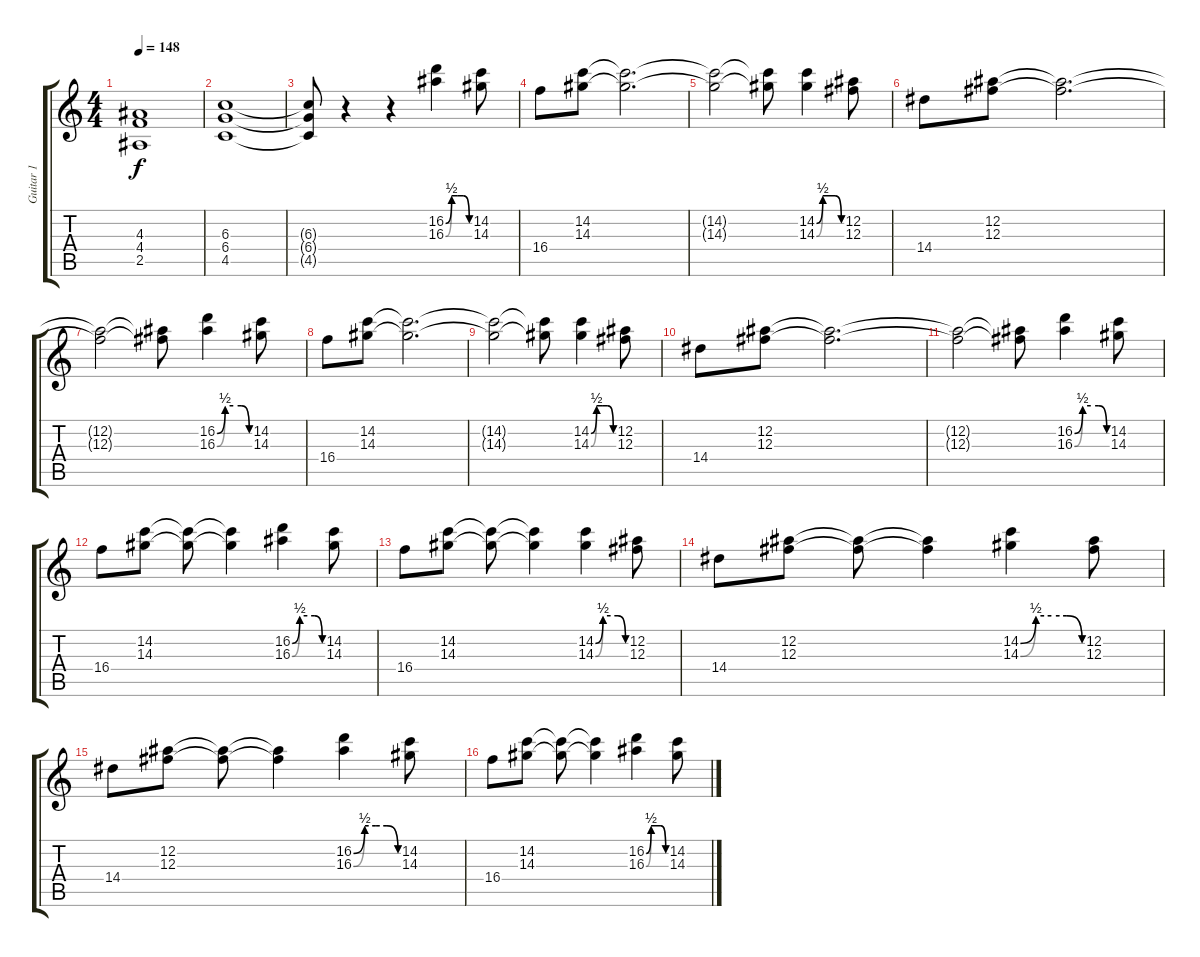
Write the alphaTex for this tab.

\track ("Guitar 1" "Guitar 1") {instrument distortionguitar}
\staff {score tabs}
\tuning (Eb4 Bb3 Gb3 Db3 Ab2 Eb2) {hide}
\ts (4 4)
\tempo 148
\clef g2
\ks c
(4.3 4.4 2.5).1{dy f} |
(6.3 6.4 4.5).1 |
(6.3{t} 6.4{t} 4.5{t}).8 r.4 r.4 (16.2{be (custom 0 0 15 2 30 2 45 2 60 0)} 16.3{be (custom 0 0 15 2 30 2 45 2 60 0)}).4 (14.2 14.3).8 |
16.4.8 (14.2 14.3).8 (14.2{t} 14.3{t}).2{d} |
(14.2{t} 14.3{t}).2 (14.2{t} 14.3{t}).8 (14.2{be (custom 0 0 15 2 30 2 45 2 60 0)} 14.3{be (custom 0 0 15 2 30 2 45 2 60 0)}).4 (12.2 12.3).8 |
14.4.8 (12.2 12.3).8 (12.2{t} 12.3{t}).2{d} |
(12.2{t} 12.3{t}).2 (12.2{t} 12.3{t}).8 (16.2{be (custom 0 0 15 2 30 2 45 2 60 0)} 16.3{be (custom 0 0 15 2 30 2 45 2 60 0)}).4 (14.2 14.3).8 |
16.4.8 (14.2 14.3).8 (14.2{t} 14.3{t}).2{d} |
(14.2{t} 14.3{t}).2 (14.2{t} 14.3{t}).8 (14.2{be (custom 0 0 15 2 30 2 45 2 60 0)} 14.3{be (custom 0 0 15 2 30 2 45 2 60 0)}).4 (12.2 12.3).8 |
14.4.8 (12.2 12.3).8 (12.2{t} 12.3{t}).2{d} |
(12.2{t} 12.3{t}).2 (12.2{t} 12.3{t}).8 (16.2{be (custom 0 0 15 2 30 2 45 2 60 0)} 16.3{be (custom 0 0 15 2 30 2 45 2 60 0)}).4 (14.2 14.3).8 |
16.4.8 (14.2 14.3).8 (14.2{t} 14.3{t}).8 (14.2{t} 14.3{t}).4 (16.2{be (custom 0 0 15 2 30 2 45 2 60 0)} 16.3{be (custom 0 0 15 2 30 2 45 2 60 0)}).4 (14.2 14.3).8 |
16.4.8 (14.2 14.3).8 (14.2{t} 14.3{t}).8 (14.2{t} 14.3{t}).4 (14.2{be (custom 0 0 15 2 30 2 45 2 60 0)} 14.3{be (custom 0 0 15 2 30 2 45 2 60 0)}).4 (12.2 12.3).8 |
14.4.8 (12.2 12.3).8 (12.2{t} 12.3{t}).8 (12.2{t} 12.3{t}).4 (14.2{be (custom 0 0 15 2 30 2 45 2 60 0)} 14.3{be (custom 0 0 15 2 30 2 45 2 60 0)}).4 (12.2 12.3).8 |
14.4.8 (12.2 12.3).8 (12.2{t} 12.3{t}).8 (12.2{t} 12.3{t}).4 (16.2{be (custom 0 0 15 2 30 2 45 2 60 0)} 16.3{be (custom 0 0 15 2 30 2 45 2 60 0)}).4 (14.2 14.3).8 |
16.4.8 (14.2 14.3).8 (14.2{t} 14.3{t}).8 (14.2{t} 14.3{t}).4 (16.2{be (custom 0 0 15 2 30 2 45 2 60 0)} 16.3{be (custom 0 0 15 2 30 2 45 2 60 0)}).4 (14.2 14.3).8
